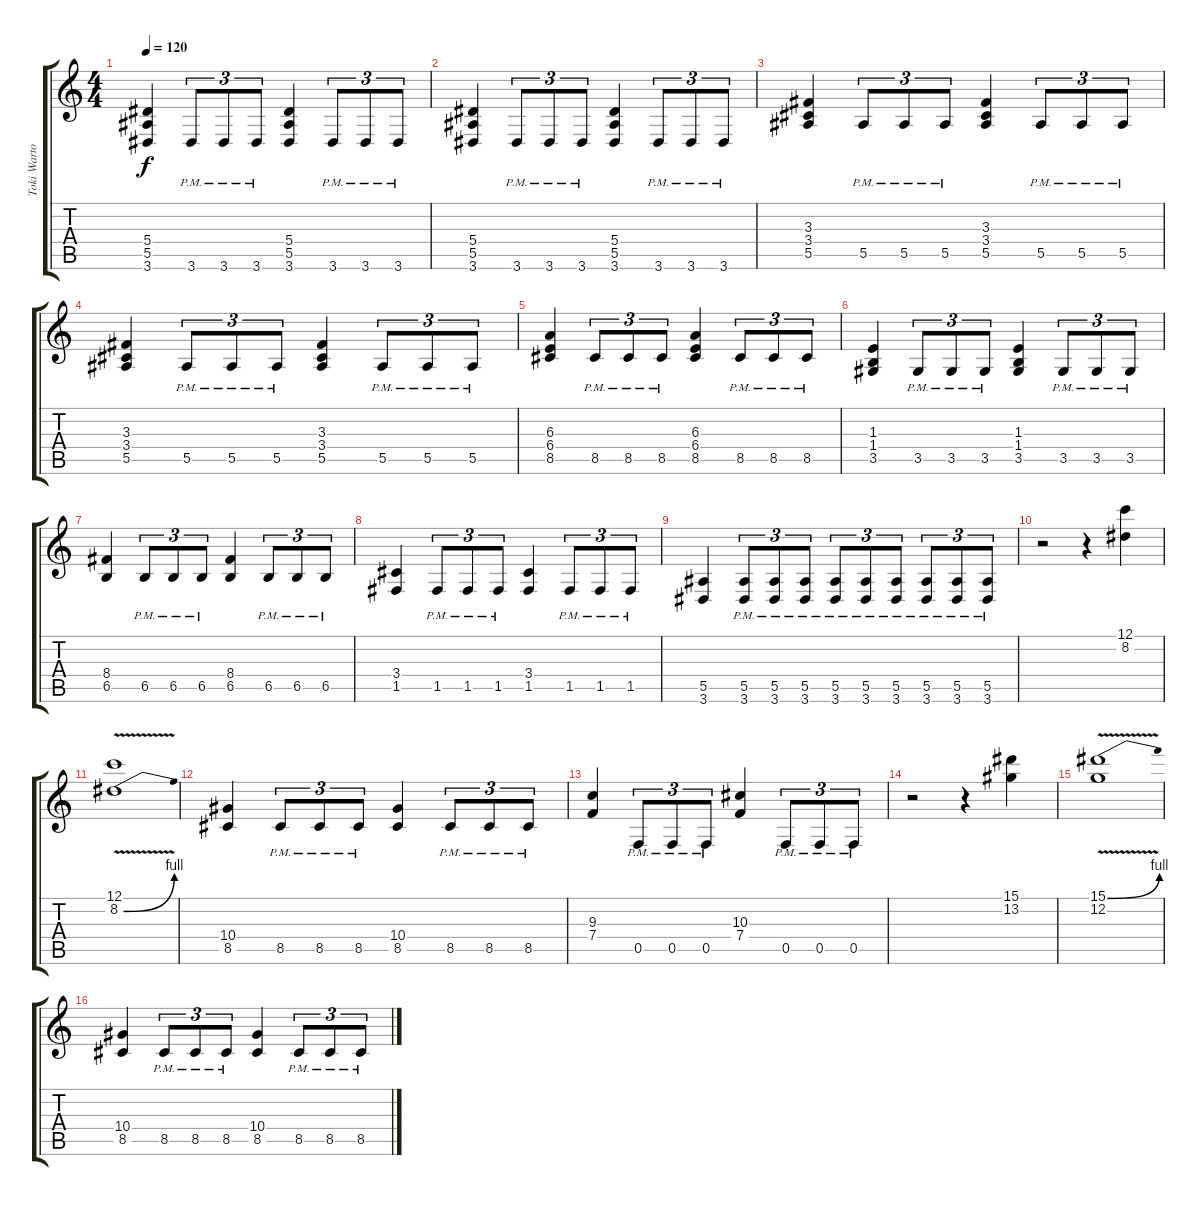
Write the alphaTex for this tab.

\track ("Toki Wartooth (Rhythm Guitar)" "Toki Warto") {instrument distortionguitar}
\staff {score tabs}
\tuning (C4 G3 Eb3 Bb2 F2 C2) {hide}
\ts (4 4)
\tempo 120
\clef g2
\ks c
(5.4 5.5 3.6).4{dy f} 3.6{pm}.8{tu (3 2)} 3.6{pm}.8{tu (3 2)} 3.6{pm}.8{tu (3 2)} (5.4 5.5 3.6).4 3.6{pm}.8{tu (3 2)} 3.6{pm}.8{tu (3 2)} 3.6{pm}.8{tu (3 2)} |
(5.4 5.5 3.6).4 3.6{pm}.8{tu (3 2)} 3.6{pm}.8{tu (3 2)} 3.6{pm}.8{tu (3 2)} (5.4 5.5 3.6).4 3.6{pm}.8{tu (3 2)} 3.6{pm}.8{tu (3 2)} 3.6{pm}.8{tu (3 2)} |
(3.3 3.4 5.5).4 5.5{pm}.8{tu (3 2)} 5.5{pm}.8{tu (3 2)} 5.5{pm}.8{tu (3 2)} (3.3 3.4 5.5).4 5.5{pm}.8{tu (3 2)} 5.5{pm}.8{tu (3 2)} 5.5{pm}.8{tu (3 2)} |
(3.3 3.4 5.5).4 5.5{pm}.8{tu (3 2)} 5.5{pm}.8{tu (3 2)} 5.5{pm}.8{tu (3 2)} (3.3 3.4 5.5).4 5.5{pm}.8{tu (3 2)} 5.5{pm}.8{tu (3 2)} 5.5{pm}.8{tu (3 2)} |
(6.3 6.4 8.5).4 8.5{pm}.8{tu (3 2)} 8.5{pm}.8{tu (3 2)} 8.5{pm}.8{tu (3 2)} (6.3 6.4 8.5).4 8.5{pm}.8{tu (3 2)} 8.5{pm}.8{tu (3 2)} 8.5{pm}.8{tu (3 2)} |
(1.3 1.4 3.5).4 3.5{pm}.8{tu (3 2)} 3.5{pm}.8{tu (3 2)} 3.5{pm}.8{tu (3 2)} (1.3 1.4 3.5).4 3.5{pm}.8{tu (3 2)} 3.5{pm}.8{tu (3 2)} 3.5{pm}.8{tu (3 2)} |
(8.4 6.5).4 6.5{pm}.8{tu (3 2)} 6.5{pm}.8{tu (3 2)} 6.5{pm}.8{tu (3 2)} (8.4 6.5).4 6.5{pm}.8{tu (3 2)} 6.5{pm}.8{tu (3 2)} 6.5{pm}.8{tu (3 2)} |
(3.4 1.5).4 1.5{pm}.8{tu (3 2)} 1.5{pm}.8{tu (3 2)} 1.5{pm}.8{tu (3 2)} (3.4 1.5).4 1.5{pm}.8{tu (3 2)} 1.5{pm}.8{tu (3 2)} 1.5{pm}.8{tu (3 2)} |
(5.5 3.6).4 (5.5{pm} 3.6{pm}).8{tu (3 2)} (5.5{pm} 3.6{pm}).8{tu (3 2)} (5.5{pm} 3.6{pm}).8{tu (3 2)} (5.5{pm} 3.6{pm}).8{tu (3 2)} (5.5{pm} 3.6{pm}).8{tu (3 2)} (5.5{pm} 3.6{pm}).8{tu (3 2)} (5.5{pm} 3.6{pm}).8{tu (3 2)} (5.5{pm} 3.6{pm}).8{tu (3 2)} (5.5{pm} 3.6{pm}).8{tu (3 2)} |
r.2 r.4 (12.1 8.2).4 |
(12.1 8.2{be (bend 0 0 60 4) v}).1 |
(10.4 8.5).4 8.5{pm}.8{tu (3 2)} 8.5{pm}.8{tu (3 2)} 8.5{pm}.8{tu (3 2)} (10.4 8.5).4 8.5{pm}.8{tu (3 2)} 8.5{pm}.8{tu (3 2)} 8.5{pm}.8{tu (3 2)} |
(9.3 7.4).4 0.5{pm}.8{tu (3 2)} 0.5{pm}.8{tu (3 2)} 0.5{pm}.8{tu (3 2)} (10.3 7.4).4 0.5{pm}.8{tu (3 2)} 0.5{pm}.8{tu (3 2)} 0.5{pm}.8{tu (3 2)} |
r.2{volume 15} r.4 (15.1 13.2).4 |
(15.1{be (bend 0 0 60 4) v} 12.2).1 |
(10.4 8.5).4 8.5{pm}.8{tu (3 2)} 8.5{pm}.8{tu (3 2)} 8.5{pm}.8{tu (3 2)} (10.4 8.5).4 8.5{pm}.8{tu (3 2)} 8.5{pm}.8{tu (3 2)} 8.5{pm}.8{tu (3 2)}
